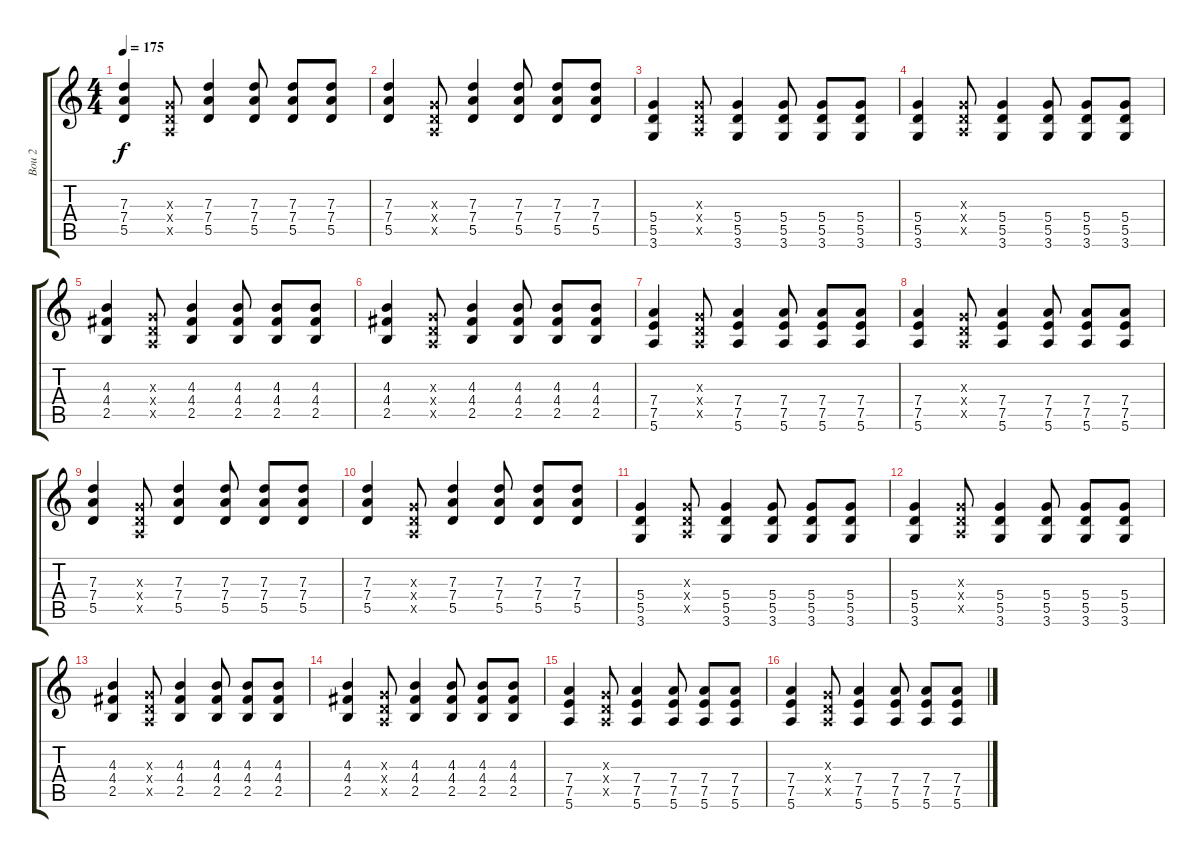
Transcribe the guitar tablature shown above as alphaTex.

\track ("Bou 2" "Bou 2") {instrument distortionguitar}
\staff {score tabs}
\tuning (E4 B3 G3 D3 A2 E2) {hide}
\ts (4 4)
\tempo 175
\clef g2
\ks c
(7.3 7.4 5.5).4{dy f} (0.3{x} 0.4{x} 0.5{x}).8 (7.3 7.4 5.5).4 (7.3 7.4 5.5).8 (7.3 7.4 5.5).8 (7.3 7.4 5.5).8 |
(7.3 7.4 5.5).4 (0.3{x} 0.4{x} 0.5{x}).8 (7.3 7.4 5.5).4 (7.3 7.4 5.5).8 (7.3 7.4 5.5).8 (7.3 7.4 5.5).8 |
(5.4 5.5 3.6).4 (0.3{x} 0.4{x} 0.5{x}).8 (5.4 5.5 3.6).4 (5.4 5.5 3.6).8 (5.4 5.5 3.6).8 (5.4 5.5 3.6).8 |
(5.4 5.5 3.6).4 (0.3{x} 0.4{x} 0.5{x}).8 (5.4 5.5 3.6).4 (5.4 5.5 3.6).8 (5.4 5.5 3.6).8 (5.4 5.5 3.6).8 |
(4.3 4.4 2.5).4 (0.3{x} 0.4{x} 0.5{x}).8 (4.3 4.4 2.5).4 (4.3 4.4 2.5).8 (4.3 4.4 2.5).8 (4.3 4.4 2.5).8 |
(4.3 4.4 2.5).4 (0.3{x} 0.4{x} 0.5{x}).8 (4.3 4.4 2.5).4 (4.3 4.4 2.5).8 (4.3 4.4 2.5).8 (4.3 4.4 2.5).8 |
(7.4 7.5 5.6).4 (0.3{x} 0.4{x} 0.5{x}).8 (7.4 7.5 5.6).4 (7.4 7.5 5.6).8 (7.4 7.5 5.6).8 (7.4 7.5 5.6).8 |
(7.4 7.5 5.6).4 (0.3{x} 0.4{x} 0.5{x}).8 (7.4 7.5 5.6).4 (7.4 7.5 5.6).8 (7.4 7.5 5.6).8 (7.4 7.5 5.6).8 |
(7.3 7.4 5.5).4 (0.3{x} 0.4{x} 0.5{x}).8 (7.3 7.4 5.5).4 (7.3 7.4 5.5).8 (7.3 7.4 5.5).8 (7.3 7.4 5.5).8 |
(7.3 7.4 5.5).4 (0.3{x} 0.4{x} 0.5{x}).8 (7.3 7.4 5.5).4 (7.3 7.4 5.5).8 (7.3 7.4 5.5).8 (7.3 7.4 5.5).8 |
(5.4 5.5 3.6).4 (0.3{x} 0.4{x} 0.5{x}).8 (5.4 5.5 3.6).4 (5.4 5.5 3.6).8 (5.4 5.5 3.6).8 (5.4 5.5 3.6).8 |
(5.4 5.5 3.6).4 (0.3{x} 0.4{x} 0.5{x}).8 (5.4 5.5 3.6).4 (5.4 5.5 3.6).8 (5.4 5.5 3.6).8 (5.4 5.5 3.6).8 |
(4.3 4.4 2.5).4 (0.3{x} 0.4{x} 0.5{x}).8 (4.3 4.4 2.5).4 (4.3 4.4 2.5).8 (4.3 4.4 2.5).8 (4.3 4.4 2.5).8 |
(4.3 4.4 2.5).4 (0.3{x} 0.4{x} 0.5{x}).8 (4.3 4.4 2.5).4 (4.3 4.4 2.5).8 (4.3 4.4 2.5).8 (4.3 4.4 2.5).8 |
(7.4 7.5 5.6).4 (0.3{x} 0.4{x} 0.5{x}).8 (7.4 7.5 5.6).4 (7.4 7.5 5.6).8 (7.4 7.5 5.6).8 (7.4 7.5 5.6).8 |
(7.4 7.5 5.6).4 (0.3{x} 0.4{x} 0.5{x}).8 (7.4 7.5 5.6).4 (7.4 7.5 5.6).8 (7.4 7.5 5.6).8 (7.4 7.5 5.6).8
